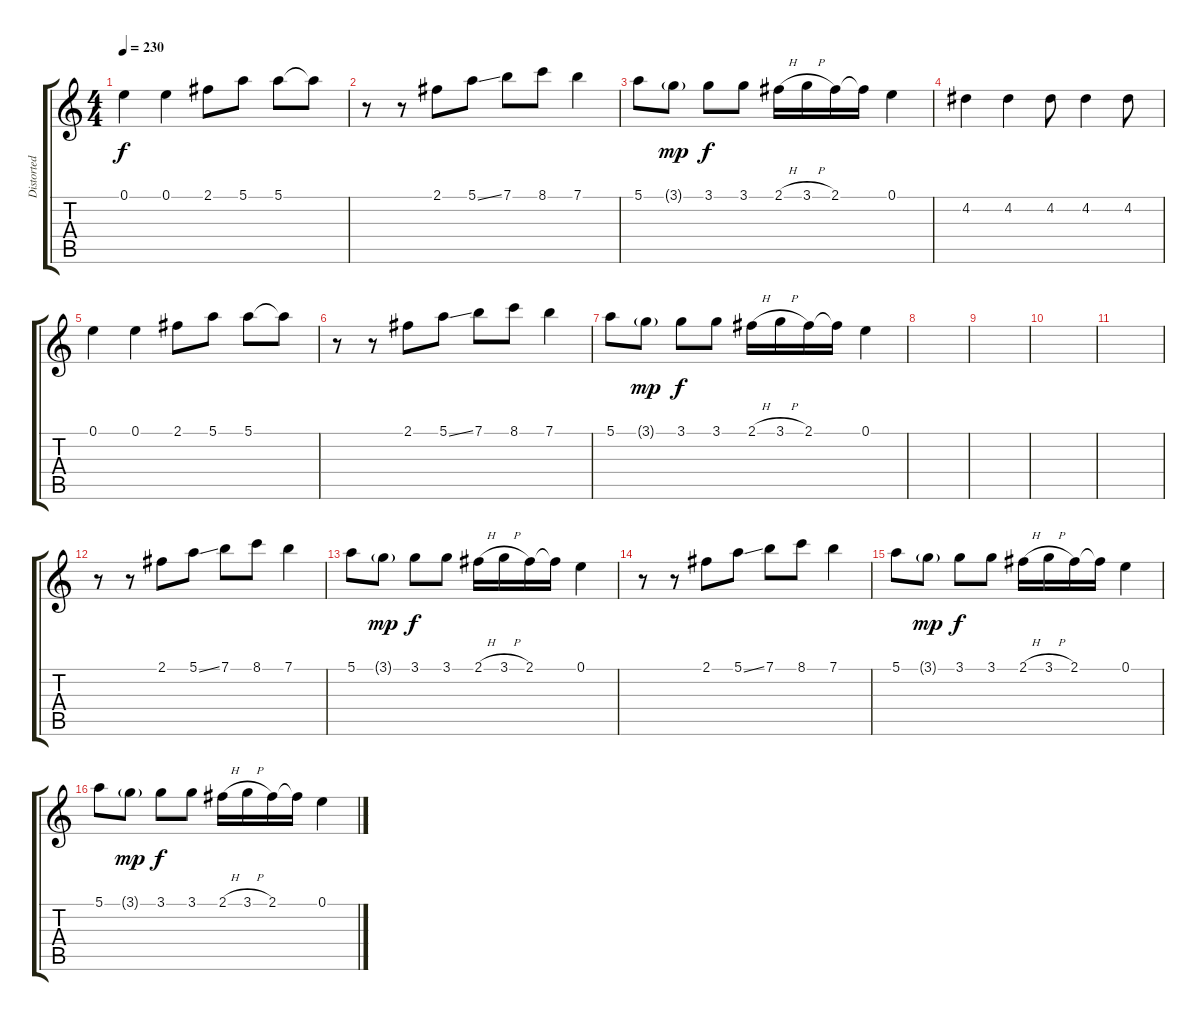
\track ("Distorted lead" "Distorted ") {instrument distortionguitar}
\staff {score tabs}
\tuning (E4 B3 G3 D3 A2 E2) {hide}
\ts (4 4)
\tempo 230
\clef g2
\ks c
0.1.4{dy f} 0.1.4 2.1.8 5.1.8 5.1.8 5.1{t}.8 |
r.8 r.8 2.1.8 5.1{ss}.8 7.1.8 8.1.8 7.1.4 |
5.1.8 3.1{g}.8{dy mp} 3.1.8{dy f} 3.1.8 2.1{h}.16 3.1{h}.16 2.1.16 2.1{t}.16 0.1.4 |
4.2.4 4.2.4 4.2.8 4.2.4 4.2.8 |
0.1.4 0.1.4 2.1.8 5.1.8 5.1.8 5.1{t}.8 |
r.8 r.8 2.1.8 5.1{ss}.8 7.1.8 8.1.8 7.1.4 |
5.1.8 3.1{g}.8{dy mp} 3.1.8{dy f} 3.1.8 2.1{h}.16 3.1{h}.16 2.1.16 2.1{t}.16 0.1.4 |
|
|
|
|
r.8 r.8 2.1.8 5.1{ss}.8 7.1.8 8.1.8 7.1.4 |
5.1.8 3.1{g}.8{dy mp} 3.1.8{dy f} 3.1.8 2.1{h}.16 3.1{h}.16 2.1.16 2.1{t}.16 0.1.4 |
r.8 r.8 2.1.8 5.1{ss}.8 7.1.8 8.1.8 7.1.4 |
5.1.8 3.1{g}.8{dy mp} 3.1.8{dy f} 3.1.8 2.1{h}.16 3.1{h}.16 2.1.16 2.1{t}.16 0.1.4 |
5.1.8 3.1{g}.8{dy mp} 3.1.8{dy f} 3.1.8 2.1{h}.16 3.1{h}.16 2.1.16 2.1{t}.16 0.1.4
